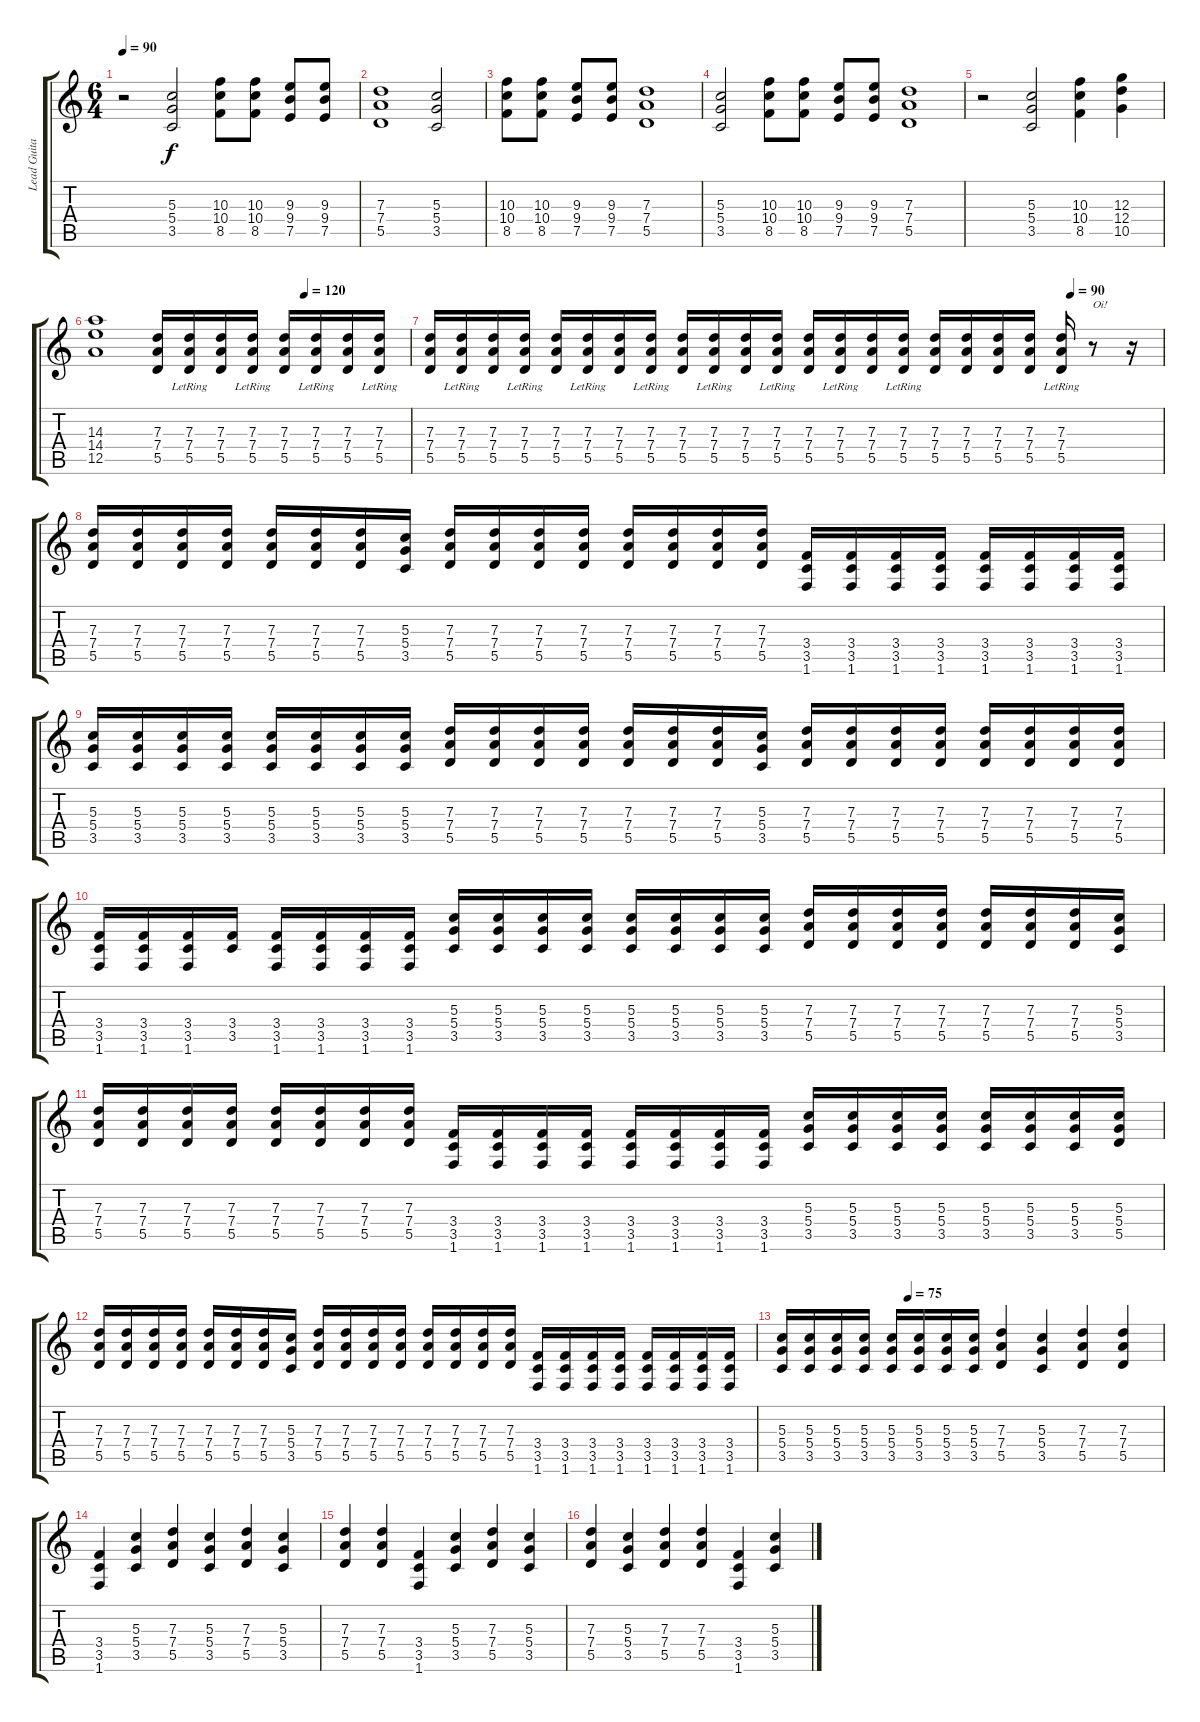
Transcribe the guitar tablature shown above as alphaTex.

\track ("Lead Guitar" "Lead Guita") {instrument distortionguitar}
\staff {score tabs}
\tuning (E4 B3 G3 D3 A2 E2) {hide}
\ts (6 4)
\tempo 90
\clef g2
\ks c
r.2{dy f} (5.3 5.4 3.5).2 (10.3 10.4 8.5).8 (10.3 10.4 8.5).8 (9.3 9.4 7.5).8 (9.3 9.4 7.5).8 |
(7.3 7.4 5.5).1 (5.3 5.4 3.5).2 |
(10.3 10.4 8.5).8 (10.3 10.4 8.5).8 (9.3 9.4 7.5).8 (9.3 9.4 7.5).8 (7.3 7.4 5.5).1 |
(5.3 5.4 3.5).2 (10.3 10.4 8.5).8 (10.3 10.4 8.5).8 (9.3 9.4 7.5).8 (9.3 9.4 7.5).8 (7.3 7.4 5.5).1 |
r.2 (5.3 5.4 3.5).2 (10.3 10.4 8.5).4 (12.3 12.4 10.5).4 |
\tempo (120 0.6666666666666666)
(14.3 14.4 12.5).1 (7.3 7.4 5.5).16 (7.3 7.4 5.5{lr}).16 (7.3 7.4 5.5).16 (7.3 7.4 5.5{lr}).16 (7.3 7.4 5.5).16 (7.3 7.4 5.5{lr}).16 (7.3 7.4 5.5).16 (7.3 7.4 5.5{lr}).16 |
\tempo (90 0.875)
(7.3 7.4 5.5).16 (7.3 7.4 5.5{lr}).16 (7.3 7.4 5.5).16 (7.3 7.4 5.5{lr}).16 (7.3 7.4 5.5).16 (7.3 7.4 5.5{lr}).16 (7.3 7.4 5.5).16 (7.3 7.4 5.5{lr}).16 (7.3 7.4 5.5).16 (7.3 7.4 5.5{lr}).16 (7.3 7.4 5.5).16 (7.3 7.4 5.5{lr}).16 (7.3 7.4 5.5).16 (7.3 7.4 5.5{lr}).16 (7.3 7.4 5.5).16 (7.3 7.4 5.5{lr}).16 (7.3 7.4 5.5).16 (7.3 7.4 5.5).16 (7.3 7.4 5.5).16 (7.3 7.4 5.5).16 (7.3{lr} 7.4 5.5).16 r.8{txt "Oi!"} r.16 |
(7.3 7.4 5.5).16 (7.3 7.4 5.5).16 (7.3 7.4 5.5).16 (7.3 7.4 5.5).16 (7.3 7.4 5.5).16 (7.3 7.4 5.5).16 (7.3 7.4 5.5).16 (5.3 5.4 3.5).16 (7.3 7.4 5.5).16 (7.3 7.4 5.5).16 (7.3 7.4 5.5).16 (7.3 7.4 5.5).16 (7.3 7.4 5.5).16 (7.3 7.4 5.5).16 (7.3 7.4 5.5).16 (7.3 7.4 5.5).16 (3.4 3.5 1.6).16 (3.4 3.5 1.6).16 (3.4 3.5 1.6).16 (3.4 3.5 1.6).16 (3.4 3.5 1.6).16 (3.4 3.5 1.6).16 (3.4 3.5 1.6).16 (3.4 3.5 1.6).16 |
(5.3 5.4 3.5).16 (5.3 5.4 3.5).16 (5.3 5.4 3.5).16 (5.3 5.4 3.5).16 (5.3 5.4 3.5).16 (5.3 5.4 3.5).16 (5.3 5.4 3.5).16 (5.3 5.4 3.5).16 (7.3 7.4 5.5).16 (7.3 7.4 5.5).16 (7.3 7.4 5.5).16 (7.3 7.4 5.5).16 (7.3 7.4 5.5).16 (7.3 7.4 5.5).16 (7.3 7.4 5.5).16 (5.3 5.4 3.5).16 (7.3 7.4 5.5).16 (7.3 7.4 5.5).16 (7.3 7.4 5.5).16 (7.3 7.4 5.5).16 (7.3 7.4 5.5).16 (7.3 7.4 5.5).16 (7.3 7.4 5.5).16 (7.3 7.4 5.5).16 |
(3.4 3.5 1.6).16 (3.4 3.5 1.6).16 (3.4 3.5 1.6).16 (3.4 3.5).16 (3.4 3.5 1.6).16 (3.4 3.5 1.6).16 (3.4 3.5 1.6).16 (3.4 3.5 1.6).16 (5.3 5.4 3.5).16 (5.3 5.4 3.5).16 (5.3 5.4 3.5).16 (5.3 5.4 3.5).16 (5.3 5.4 3.5).16 (5.3 5.4 3.5).16 (5.3 5.4 3.5).16 (5.3 5.4 3.5).16 (7.3 7.4 5.5).16 (7.3 7.4 5.5).16 (7.3 7.4 5.5).16 (7.3 7.4 5.5).16 (7.3 7.4 5.5).16 (7.3 7.4 5.5).16 (7.3 7.4 5.5).16 (5.3 5.4 3.5).16 |
(7.3 7.4 5.5).16 (7.3 7.4 5.5).16 (7.3 7.4 5.5).16 (7.3 7.4 5.5).16 (7.3 7.4 5.5).16 (7.3 7.4 5.5).16 (7.3 7.4 5.5).16 (7.3 7.4 5.5).16 (3.4 3.5 1.6).16 (3.4 3.5 1.6).16 (3.4 3.5 1.6).16 (3.4 3.5 1.6).16 (3.4 3.5 1.6).16 (3.4 3.5 1.6).16 (3.4 3.5 1.6).16 (3.4 3.5 1.6).16 (5.3 5.4 3.5).16 (5.3 5.4 3.5).16 (5.3 5.4 3.5).16 (5.3 5.4 3.5).16 (5.3 5.4 3.5).16 (5.3 5.4 3.5).16 (5.3 5.4 3.5).16 (5.3 5.4 5.5).16 |
(7.3 7.4 5.5).16 (7.3 7.4 5.5).16 (7.3 7.4 5.5).16 (7.3 7.4 5.5).16 (7.3 7.4 5.5).16 (7.3 7.4 5.5).16 (7.3 7.4 5.5).16 (5.3 5.4 3.5).16 (7.3 7.4 5.5).16 (7.3 7.4 5.5).16 (7.3 7.4 5.5).16 (7.3 7.4 5.5).16 (7.3 7.4 5.5).16 (7.3 7.4 5.5).16 (7.3 7.4 5.5).16 (7.3 7.4 5.5).16 (3.4 3.5 1.6).16 (3.4 3.5 1.6).16 (3.4 3.5 1.6).16 (3.4 3.5 1.6).16 (3.4 3.5 1.6).16 (3.4 3.5 1.6).16 (3.4 3.5 1.6).16 (3.4 3.5 1.6).16 |
\tempo (75 0.3333333333333333)
(5.3 5.4 3.5).16 (5.3 5.4 3.5).16 (5.3 5.4 3.5).16 (5.3 5.4 3.5).16 (5.3 5.4 3.5).16 (5.3 5.4 3.5).16 (5.3 5.4 3.5).16 (5.3 5.4 3.5).16 (7.3 7.4 5.5).4 (5.3 5.4 3.5).4 (7.3 7.4 5.5).4 (7.3 7.4 5.5).4 |
(3.4 3.5 1.6).4 (5.3 5.4 3.5).4 (7.3 7.4 5.5).4 (5.3 5.4 3.5).4 (7.3 7.4 5.5).4 (5.3 5.4 3.5).4 |
(7.3 7.4 5.5).4 (7.3 7.4 5.5).4 (3.4 3.5 1.6).4 (5.3 5.4 3.5).4 (7.3 7.4 5.5).4 (5.3 5.4 3.5).4 |
(7.3 7.4 5.5).4 (5.3 5.4 3.5).4 (7.3 7.4 5.5).4 (7.3 7.4 5.5).4 (3.4 3.5 1.6).4 (5.3 5.4 3.5).4
